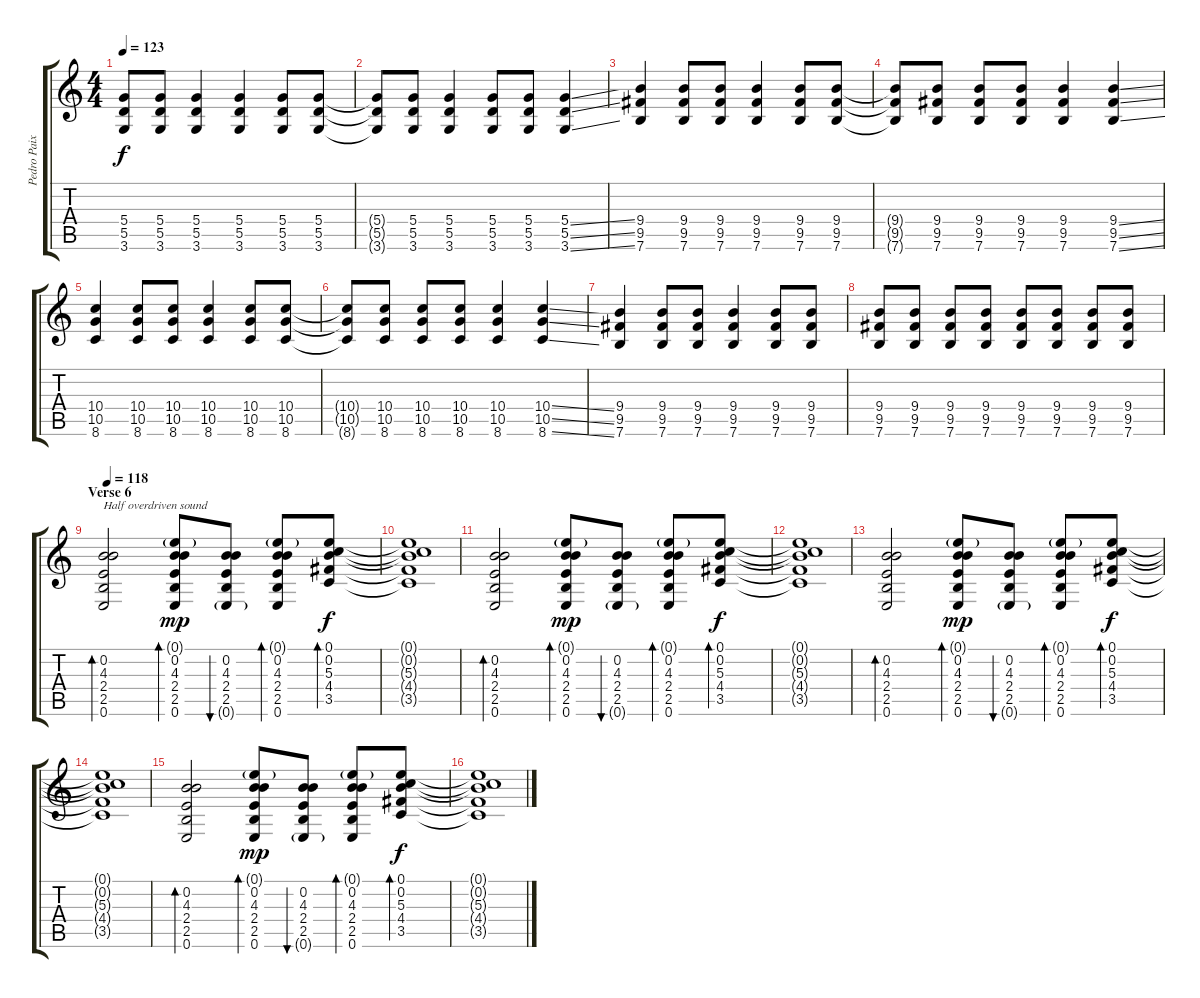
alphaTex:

\track ("" "Pedro Paix") {instrument overdrivenguitar}
\staff {score tabs}
\tuning (E4 B3 G3 D3 A2 E2) {hide}
\ts (4 4)
\tempo 123
\clef g2
\ks c
(5.4 5.5 3.6).8{dy f} (5.4 5.5 3.6).8 (5.4 5.5 3.6).4 (5.4 5.5 3.6).4 (5.4 5.5 3.6).8 (5.4 5.5 3.6).8 |
(5.4{t} 5.5{t} 3.6{t}).8 (5.4 5.5 3.6).8 (5.4 5.5 3.6).4 (5.4 5.5 3.6).8 (5.4 5.5 3.6).8 (5.4{ss} 5.5{ss} 3.6{ss}).4 |
(9.4 9.5 7.6).4 (9.4 9.5 7.6).8 (9.4 9.5 7.6).8 (9.4 9.5 7.6).4 (9.4 9.5 7.6).8 (9.4 9.5 7.6).8 |
(9.4{t} 9.5{t} 7.6{t}).8 (9.4 9.5 7.6).8 (9.4 9.5 7.6).8 (9.4 9.5 7.6).8 (9.4 9.5 7.6).4 (9.4{ss} 9.5{ss} 7.6{ss}).4 |
(10.4 10.5 8.6).4 (10.4 10.5 8.6).8 (10.4 10.5 8.6).8 (10.4 10.5 8.6).4 (10.4 10.5 8.6).8 (10.4 10.5 8.6).8 |
(10.4{t} 10.5{t} 8.6{t}).8 (10.4 10.5 8.6).8 (10.4 10.5 8.6).8 (10.4 10.5 8.6).8 (10.4 10.5 8.6).4 (10.4{ss} 10.5{ss} 8.6{ss}).4 |
(9.4 9.5 7.6).4 (9.4 9.5 7.6).8 (9.4 9.5 7.6).8 (9.4 9.5 7.6).4 (9.4 9.5 7.6).8 (9.4 9.5 7.6).8 |
(9.4 9.5 7.6).8 (9.4 9.5 7.6).8 (9.4 9.5 7.6).8 (9.4 9.5 7.6).8 (9.4 9.5 7.6).8 (9.4 9.5 7.6).8 (9.4 9.5 7.6).8 (9.4 9.5 7.6).8 |
\section ("" "Verse 6")
\tempo 118
(0.2 4.3 2.4 2.5 0.6).2{bd 60 txt "Half overdriven sound" volume 10 balance 8 instrument electricguitarjazz} (0.1{g} 0.2 4.3 2.4 2.5 0.6).8{bd 30 dy mp} (0.2 4.3 2.4 2.5 0.6{g}).8{bu 30} (0.1{g} 0.2 4.3 2.4 2.5 0.6).8{bd 30} (0.1 0.2 5.3 4.4 3.5).8{bd 60 dy f} |
(0.1{t} 0.2{t} 5.3{t} 4.4{t} 3.5{t}).1 |
(0.2 4.3 2.4 2.5 0.6).2{bd 60 volume 10 balance 8 instrument electricguitarjazz} (0.1{g} 0.2 4.3 2.4 2.5 0.6).8{bd 30 dy mp} (0.2 4.3 2.4 2.5 0.6{g}).8{bu 30} (0.1{g} 0.2 4.3 2.4 2.5 0.6).8{bd 30} (0.1 0.2 5.3 4.4 3.5).8{bd 60 dy f} |
(0.1{t} 0.2{t} 5.3{t} 4.4{t} 3.5{t}).1 |
(0.2 4.3 2.4 2.5 0.6).2{bd 60 volume 10 balance 8 instrument electricguitarjazz} (0.1{g} 0.2 4.3 2.4 2.5 0.6).8{bd 30 dy mp} (0.2 4.3 2.4 2.5 0.6{g}).8{bu 30} (0.1{g} 0.2 4.3 2.4 2.5 0.6).8{bd 30} (0.1 0.2 5.3 4.4 3.5).8{bd 60 dy f} |
(0.1{t} 0.2{t} 5.3{t} 4.4{t} 3.5{t}).1 |
(0.2 4.3 2.4 2.5 0.6).2{bd 60 volume 10 balance 8 instrument electricguitarjazz} (0.1{g} 0.2 4.3 2.4 2.5 0.6).8{bd 30 dy mp} (0.2 4.3 2.4 2.5 0.6{g}).8{bu 30} (0.1{g} 0.2 4.3 2.4 2.5 0.6).8{bd 30} (0.1 0.2 5.3 4.4 3.5).8{bd 60 dy f} |
(0.1{t} 0.2{t} 5.3{t} 4.4{t} 3.5{t}).1
